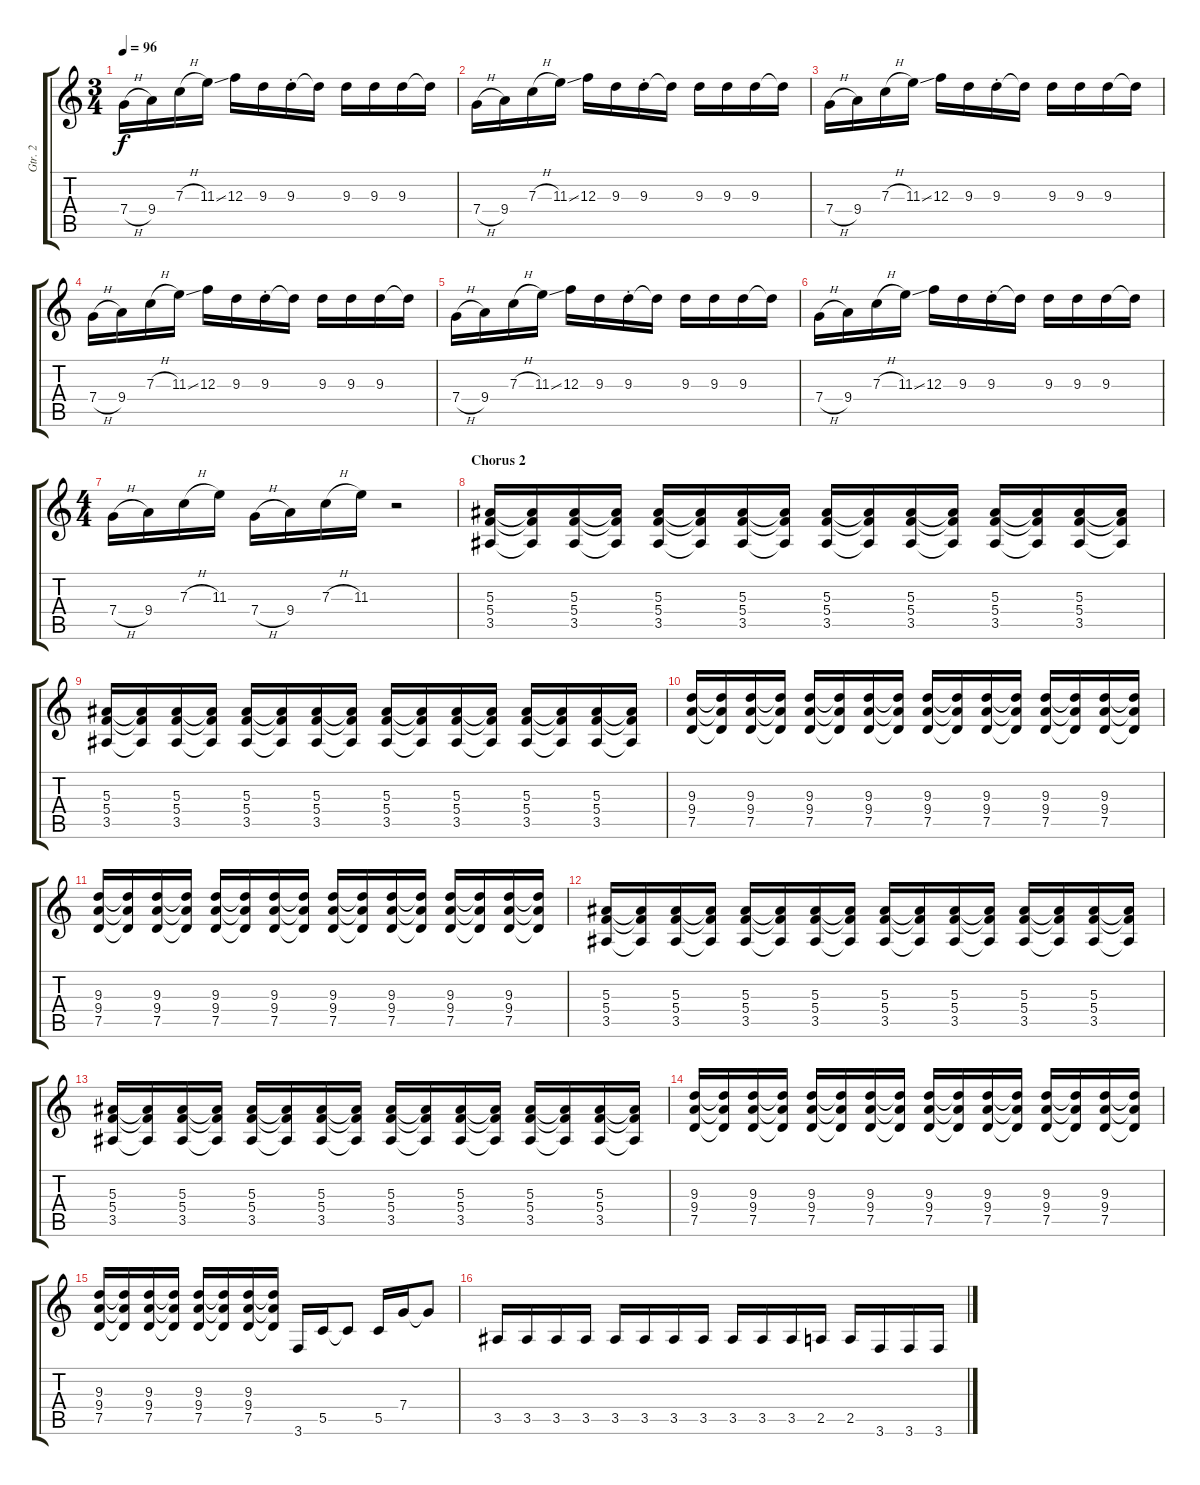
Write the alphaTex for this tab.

\track ("Gtr. 2" "Gtr. 2") {instrument distortionguitar}
\staff {score tabs}
\tuning (D4 A3 F3 C3 G2 D2) {hide}
\ts (3 4)
\tempo 96
\clef g2
\ks c
7.4{h}.16{dy f} 9.4.16 7.3{h}.16 11.3{ss}.16 12.3.16 9.3.16 9.3{st}.16 9.3{t}.16 9.3.16 9.3.16 9.3.16 9.3{t}.16 |
7.4{h}.16 9.4.16 7.3{h}.16 11.3{ss}.16 12.3.16 9.3.16 9.3{st}.16 9.3{t}.16 9.3.16 9.3.16 9.3.16 9.3{t}.16 |
7.4{h}.16 9.4.16 7.3{h}.16 11.3{ss}.16 12.3.16 9.3.16 9.3{st}.16 9.3{t}.16 9.3.16 9.3.16 9.3.16 9.3{t}.16 |
7.4{h}.16 9.4.16 7.3{h}.16 11.3{ss}.16 12.3.16 9.3.16 9.3{st}.16 9.3{t}.16 9.3.16 9.3.16 9.3.16 9.3{t}.16 |
7.4{h}.16 9.4.16 7.3{h}.16 11.3{ss}.16 12.3.16 9.3.16 9.3{st}.16 9.3{t}.16 9.3.16 9.3.16 9.3.16 9.3{t}.16 |
7.4{h}.16 9.4.16 7.3{h}.16 11.3{ss}.16 12.3.16 9.3.16 9.3{st}.16 9.3{t}.16 9.3.16 9.3.16 9.3.16 9.3{t}.16 |
\ts (4 4)
7.4{h}.16 9.4.16 7.3{h}.16 11.3.16 7.4{h}.16 9.4.16 7.3{h}.16 11.3.16 r.2 |
\section ("" "Chorus 2")
(5.3 5.4 3.5).16 (5.3{t} 5.4{t} 3.5{t}).16 (5.3 5.4 3.5).16 (5.3{t} 5.4{t} 3.5{t}).16 (5.3 5.4 3.5).16 (5.3{t} 5.4{t} 3.5{t}).16 (5.3 5.4 3.5).16 (5.3{t} 5.4{t} 3.5{t}).16 (5.3 5.4 3.5).16 (5.3{t} 5.4{t} 3.5{t}).16 (5.3 5.4 3.5).16 (5.3{t} 5.4{t} 3.5{t}).16 (5.3 5.4 3.5).16 (5.3{t} 5.4{t} 3.5{t}).16 (5.3 5.4 3.5).16 (5.3{t} 5.4{t} 3.5{t}).16 |
(5.3 5.4 3.5).16 (5.3{t} 5.4{t} 3.5{t}).16 (5.3 5.4 3.5).16 (5.3{t} 5.4{t} 3.5{t}).16 (5.3 5.4 3.5).16 (5.3{t} 5.4{t} 3.5{t}).16 (5.3 5.4 3.5).16 (5.3{t} 5.4{t} 3.5{t}).16 (5.3 5.4 3.5).16 (5.3{t} 5.4{t} 3.5{t}).16 (5.3 5.4 3.5).16 (5.3{t} 5.4{t} 3.5{t}).16 (5.3 5.4 3.5).16 (5.3{t} 5.4{t} 3.5{t}).16 (5.3 5.4 3.5).16 (5.3{t} 5.4{t} 3.5{t}).16 |
(9.3 9.4 7.5).16 (9.3{t} 9.4{t} 7.5{t}).16 (9.3 9.4 7.5).16 (9.3{t} 9.4{t} 7.5{t}).16 (9.3 9.4 7.5).16 (9.3{t} 9.4{t} 7.5{t}).16 (9.3 9.4 7.5).16 (9.3{t} 9.4{t} 7.5{t}).16 (9.3 9.4 7.5).16 (9.3{t} 9.4{t} 7.5{t}).16 (9.3 9.4 7.5).16 (9.3{t} 9.4{t} 7.5{t}).16 (9.3 9.4 7.5).16 (9.3{t} 9.4{t} 7.5{t}).16 (9.3 9.4 7.5).16 (9.3{t} 9.4{t} 7.5{t}).16 |
(9.3 9.4 7.5).16 (9.3{t} 9.4{t} 7.5{t}).16 (9.3 9.4 7.5).16 (9.3{t} 9.4{t} 7.5{t}).16 (9.3 9.4 7.5).16 (9.3{t} 9.4{t} 7.5{t}).16 (9.3 9.4 7.5).16 (9.3{t} 9.4{t} 7.5{t}).16 (9.3 9.4 7.5).16 (9.3{t} 9.4{t} 7.5{t}).16 (9.3 9.4 7.5).16 (9.3{t} 9.4{t} 7.5{t}).16 (9.3 9.4 7.5).16 (9.3{t} 9.4{t} 7.5{t}).16 (9.3 9.4 7.5).16 (9.3{t} 9.4{t} 7.5{t}).16 |
(5.3 5.4 3.5).16 (5.3{t} 5.4{t} 3.5{t}).16 (5.3 5.4 3.5).16 (5.3{t} 5.4{t} 3.5{t}).16 (5.3 5.4 3.5).16 (5.3{t} 5.4{t} 3.5{t}).16 (5.3 5.4 3.5).16 (5.3{t} 5.4{t} 3.5{t}).16 (5.3 5.4 3.5).16 (5.3{t} 5.4{t} 3.5{t}).16 (5.3 5.4 3.5).16 (5.3{t} 5.4{t} 3.5{t}).16 (5.3 5.4 3.5).16 (5.3{t} 5.4{t} 3.5{t}).16 (5.3 5.4 3.5).16 (5.3{t} 5.4{t} 3.5{t}).16 |
(5.3 5.4 3.5).16 (5.3{t} 5.4{t} 3.5{t}).16 (5.3 5.4 3.5).16 (5.3{t} 5.4{t} 3.5{t}).16 (5.3 5.4 3.5).16 (5.3{t} 5.4{t} 3.5{t}).16 (5.3 5.4 3.5).16 (5.3{t} 5.4{t} 3.5{t}).16 (5.3 5.4 3.5).16 (5.3{t} 5.4{t} 3.5{t}).16 (5.3 5.4 3.5).16 (5.3{t} 5.4{t} 3.5{t}).16 (5.3 5.4 3.5).16 (5.3{t} 5.4{t} 3.5{t}).16 (5.3 5.4 3.5).16 (5.3{t} 5.4{t} 3.5{t}).16 |
(9.3 9.4 7.5).16 (9.3{t} 9.4{t} 7.5{t}).16 (9.3 9.4 7.5).16 (9.3{t} 9.4{t} 7.5{t}).16 (9.3 9.4 7.5).16 (9.3{t} 9.4{t} 7.5{t}).16 (9.3 9.4 7.5).16 (9.3{t} 9.4{t} 7.5{t}).16 (9.3 9.4 7.5).16 (9.3{t} 9.4{t} 7.5{t}).16 (9.3 9.4 7.5).16 (9.3{t} 9.4{t} 7.5{t}).16 (9.3 9.4 7.5).16 (9.3{t} 9.4{t} 7.5{t}).16 (9.3 9.4 7.5).16 (9.3{t} 9.4{t} 7.5{t}).16 |
(9.3 9.4 7.5).16 (9.3{t} 9.4{t} 7.5{t}).16 (9.3 9.4 7.5).16 (9.3{t} 9.4{t} 7.5{t}).16 (9.3 9.4 7.5).16 (9.3{t} 9.4{t} 7.5{t}).16 (9.3 9.4 7.5).16 (9.3{t} 9.4{t} 7.5{t}).16 3.6.16 5.5.16 5.5{t}.8 5.5.16 7.4.16 7.4{t}.8 |
3.5.16{instrument electricguitarmuted} 3.5.16 3.5.16 3.5.16 3.5.16 3.5.16 3.5.16 3.5.16 3.5.16 3.5.16 3.5.16 2.5.16 2.5.16 3.6.16 3.6.16 3.6.16
